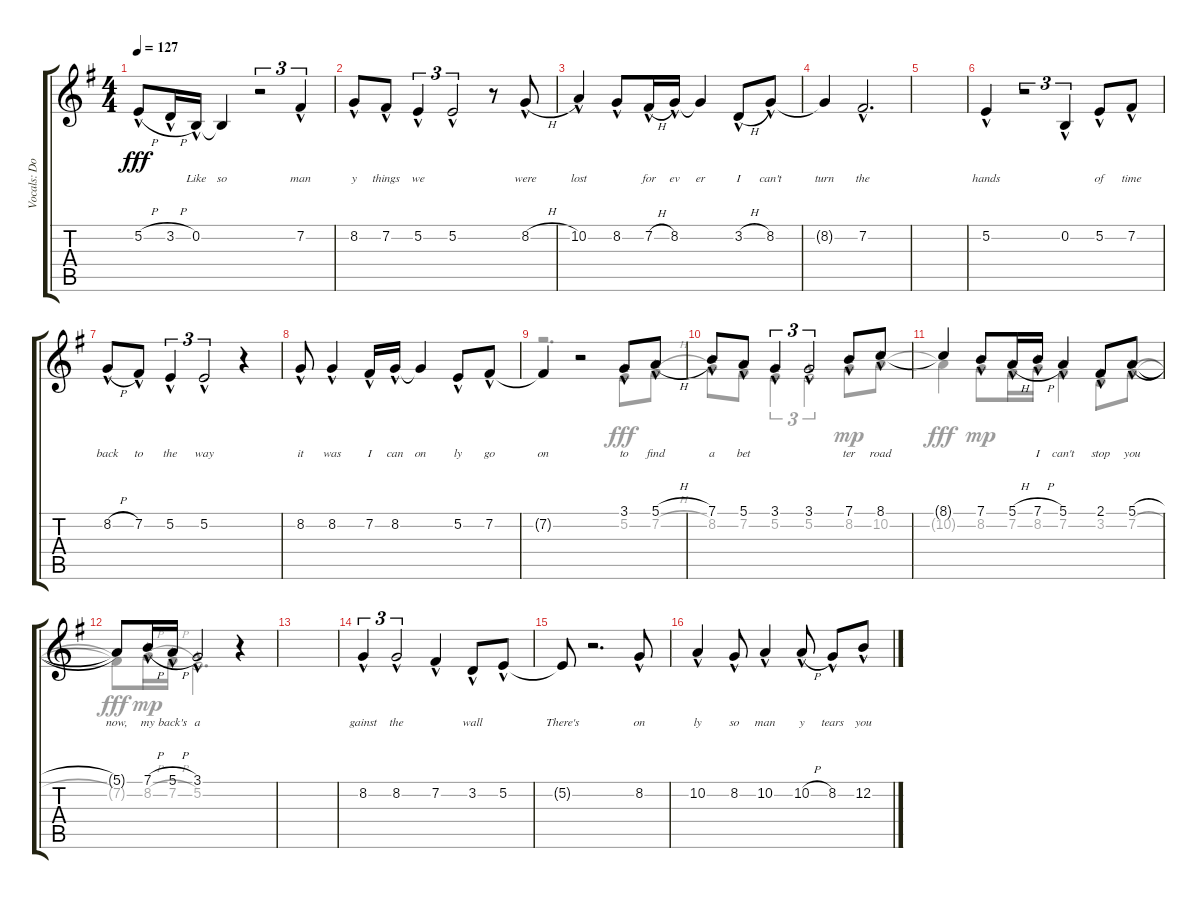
\track ("Vocals: Don" "Vocals: Do") {instrument lead2sawtooth}
\staff {score tabs}
\tuning (E4 B3 G3 D3 A2 E2) {hide}
\voice
\ts (4 4)
\tempo 127
\clef g2
\ks g
5.2{h hac}.8{lyrics (0 "") lyrics (1 "") lyrics (2 "") lyrics (3 "") lyrics (4 "") dy fff} 3.2{h hac}.16{lyrics (0 "") lyrics (1 "") lyrics (2 "") lyrics (3 "") lyrics (4 "")} 0.2{hac}.16{lyrics (0 "Like") lyrics (1 "") lyrics (2 "") lyrics (3 "") lyrics (4 "")} 0.2{t}.4{lyrics (0 "so") lyrics (1 "") lyrics (2 "") lyrics (3 "") lyrics (4 "")} r.2{tu (3 2)} 7.2{hac}.4{tu (3 2) lyrics (0 "man") lyrics (1 "") lyrics (2 "") lyrics (3 "") lyrics (4 "")} |
8.2{hac}.8{lyrics (0 "y") lyrics (1 "") lyrics (2 "") lyrics (3 "") lyrics (4 "")} 7.2{hac}.8{lyrics (0 "things") lyrics (1 "") lyrics (2 "") lyrics (3 "") lyrics (4 "")} 5.2{hac}.4{tu (3 2) lyrics (0 "we") lyrics (1 "") lyrics (2 "") lyrics (3 "") lyrics (4 "")} 5.2{hac}.2{tu (3 2) lyrics (0 "") lyrics (1 "") lyrics (2 "") lyrics (3 "") lyrics (4 "")} r.8 8.2{h hac}.8{lyrics (0 "were") lyrics (1 "") lyrics (2 "") lyrics (3 "") lyrics (4 "")} |
10.2{hac}.4{lyrics (0 "lost") lyrics (1 "") lyrics (2 "") lyrics (3 "") lyrics (4 "")} 8.2{hac}.8{lyrics (0 "") lyrics (1 "") lyrics (2 "") lyrics (3 "") lyrics (4 "")} 7.2{h hac}.16{lyrics (0 "for") lyrics (1 "") lyrics (2 "") lyrics (3 "") lyrics (4 "")} 8.2{hac}.16{lyrics (0 "ev") lyrics (1 "") lyrics (2 "") lyrics (3 "") lyrics (4 "")} 8.2{t}.4{lyrics (0 "er") lyrics (1 "") lyrics (2 "") lyrics (3 "") lyrics (4 "")} 3.2{h hac}.8{lyrics (0 "I") lyrics (1 "") lyrics (2 "") lyrics (3 "") lyrics (4 "")} 8.2{hac}.8{lyrics (0 "can't") lyrics (1 "") lyrics (2 "") lyrics (3 "") lyrics (4 "")} |
8.2{t}.4{lyrics (0 "turn") lyrics (1 "") lyrics (2 "") lyrics (3 "") lyrics (4 "")} 7.2{hac}.2{d lyrics (0 "the") lyrics (1 "") lyrics (2 "") lyrics (3 "") lyrics (4 "")} |
|
5.2{hac}.4{lyrics (0 "hands") lyrics (1 "") lyrics (2 "") lyrics (3 "") lyrics (4 "")} r.2{tu (3 2)} 0.2{hac}.4{tu (3 2) lyrics (0 "") lyrics (1 "") lyrics (2 "") lyrics (3 "") lyrics (4 "")} 5.2{hac}.8{lyrics (0 "of") lyrics (1 "") lyrics (2 "") lyrics (3 "") lyrics (4 "")} 7.2{hac}.8{lyrics (0 "time") lyrics (1 "") lyrics (2 "") lyrics (3 "") lyrics (4 "")} |
8.2{h hac}.8{lyrics (0 "back") lyrics (1 "") lyrics (2 "") lyrics (3 "") lyrics (4 "")} 7.2{hac}.8{lyrics (0 "to") lyrics (1 "") lyrics (2 "") lyrics (3 "") lyrics (4 "")} 5.2{hac}.4{tu (3 2) lyrics (0 "the") lyrics (1 "") lyrics (2 "") lyrics (3 "") lyrics (4 "")} 5.2{hac}.2{tu (3 2) lyrics (0 "way") lyrics (1 "") lyrics (2 "") lyrics (3 "") lyrics (4 "")} r.4 |
8.2{hac}.8{lyrics (0 "it") lyrics (1 "") lyrics (2 "") lyrics (3 "") lyrics (4 "")} 8.2{hac}.4{lyrics (0 "was") lyrics (1 "") lyrics (2 "") lyrics (3 "") lyrics (4 "")} 7.2{hac}.16{lyrics (0 "I") lyrics (1 "") lyrics (2 "") lyrics (3 "") lyrics (4 "")} 8.2{hac}.16{lyrics (0 "can") lyrics (1 "") lyrics (2 "") lyrics (3 "") lyrics (4 "")} 8.2{t}.4{lyrics (0 "on") lyrics (1 "") lyrics (2 "") lyrics (3 "") lyrics (4 "")} 5.2{hac}.8{lyrics (0 "ly") lyrics (1 "") lyrics (2 "") lyrics (3 "") lyrics (4 "")} 7.2{hac}.8{lyrics (0 "go") lyrics (1 "") lyrics (2 "") lyrics (3 "") lyrics (4 "")} |
7.2{t}.4{lyrics (0 "on") lyrics (1 "") lyrics (2 "") lyrics (3 "") lyrics (4 "")} r.2 3.1{hac}.8{lyrics (0 "to") lyrics (1 "") lyrics (2 "") lyrics (3 "") lyrics (4 "")} 5.1{h hac}.8{lyrics (0 "find") lyrics (1 "") lyrics (2 "") lyrics (3 "") lyrics (4 "")} |
7.1{hac}.8{lyrics (0 "a") lyrics (1 "") lyrics (2 "") lyrics (3 "") lyrics (4 "")} 5.1{hac}.8{lyrics (0 "bet") lyrics (1 "") lyrics (2 "") lyrics (3 "") lyrics (4 "")} 3.1{hac}.4{tu (3 2) lyrics (0 "") lyrics (1 "") lyrics (2 "") lyrics (3 "") lyrics (4 "")} 3.1{hac}.2{tu (3 2) lyrics (0 "") lyrics (1 "") lyrics (2 "") lyrics (3 "") lyrics (4 "")} 7.1{hac}.8{lyrics (0 "ter") lyrics (1 "") lyrics (2 "") lyrics (3 "") lyrics (4 "")} 8.1{hac}.8{lyrics (0 "road") lyrics (1 "") lyrics (2 "") lyrics (3 "") lyrics (4 "")} |
8.1{t}.4{lyrics (0 "") lyrics (1 "") lyrics (2 "") lyrics (3 "") lyrics (4 "")} 7.1{hac}.8{lyrics (0 "") lyrics (1 "") lyrics (2 "") lyrics (3 "") lyrics (4 "")} 5.1{h hac}.16{lyrics (0 "") lyrics (1 "") lyrics (2 "") lyrics (3 "") lyrics (4 "")} 7.1{h hac}.16{lyrics (0 "I") lyrics (1 "") lyrics (2 "") lyrics (3 "") lyrics (4 "")} 5.1{hac}.4{lyrics (0 "can't") lyrics (1 "") lyrics (2 "") lyrics (3 "") lyrics (4 "")} 2.1{hac}.8{lyrics (0 "stop") lyrics (1 "") lyrics (2 "") lyrics (3 "") lyrics (4 "")} 5.1{h hac}.8{lyrics (0 "you") lyrics (1 "") lyrics (2 "") lyrics (3 "") lyrics (4 "")} |
5.1{t}.8{lyrics (0 "now,") lyrics (1 "") lyrics (2 "") lyrics (3 "") lyrics (4 "")} 7.1{h hac}.16{lyrics (0 "my") lyrics (1 "") lyrics (2 "") lyrics (3 "") lyrics (4 "")} 5.1{h hac}.16{lyrics (0 "back's") lyrics (1 "") lyrics (2 "") lyrics (3 "") lyrics (4 "")} 3.1{hac}.2{lyrics (0 "a") lyrics (1 "") lyrics (2 "") lyrics (3 "") lyrics (4 "")} r.4 |
|
8.2{hac}.4{tu (3 2) lyrics (0 "gainst") lyrics (1 "") lyrics (2 "") lyrics (3 "") lyrics (4 "")} 8.2{hac}.2{tu (3 2) lyrics (0 "the") lyrics (1 "") lyrics (2 "") lyrics (3 "") lyrics (4 "")} 7.2{hac}.4{lyrics (0 "") lyrics (1 "") lyrics (2 "") lyrics (3 "") lyrics (4 "")} 3.2{hac}.8{lyrics (0 "wall") lyrics (1 "") lyrics (2 "") lyrics (3 "") lyrics (4 "")} 5.2{hac}.8{lyrics (0 "") lyrics (1 "") lyrics (2 "") lyrics (3 "") lyrics (4 "")} |
5.2{t}.8{lyrics (0 "There's") lyrics (1 "") lyrics (2 "") lyrics (3 "") lyrics (4 "")} r.2{d} 8.2{hac}.8{lyrics (0 "on") lyrics (1 "") lyrics (2 "") lyrics (3 "") lyrics (4 "")} |
10.2{hac}.4{lyrics (0 "ly") lyrics (1 "") lyrics (2 "") lyrics (3 "") lyrics (4 "")} 8.2{hac}.8{lyrics (0 "so") lyrics (1 "") lyrics (2 "") lyrics (3 "") lyrics (4 "")} 10.2{hac}.4{lyrics (0 "man") lyrics (1 "") lyrics (2 "") lyrics (3 "") lyrics (4 "")} 10.2{h hac}.8{lyrics (0 "y") lyrics (1 "") lyrics (2 "") lyrics (3 "") lyrics (4 "")} 8.2{hac}.8{lyrics (0 "tears") lyrics (1 "") lyrics (2 "") lyrics (3 "") lyrics (4 "")} 12.2{h hac}.8{lyrics (0 "you") lyrics (1 "") lyrics (2 "") lyrics (3 "") lyrics (4 "")}
\voice
\clef g2
\ottava regular
\simile none
\ks g
|
|
|
|
|
|
|
|
r.2{d} 5.2{hac}.8 7.2{h hac}.8 |
8.2{hac}.8 7.2{hac}.8 5.2{hac}.4{tu (3 2)} 5.2{hac}.2{tu (3 2) dy fff} 8.2{hac}.8{dy mp} 10.2{hac}.8 |
10.2{t}.4{dy fff} 8.2{hac}.8{dy mp} 7.2{hac}.16 8.2{hac}.16 7.2{hac}.4 3.2{hac}.8 7.2{h hac}.8 |
7.2{t}.8{dy fff} 8.2{h hac}.16{dy mp} 7.2{h hac}.16 5.2{hac}.2{d} |
|
|
|
